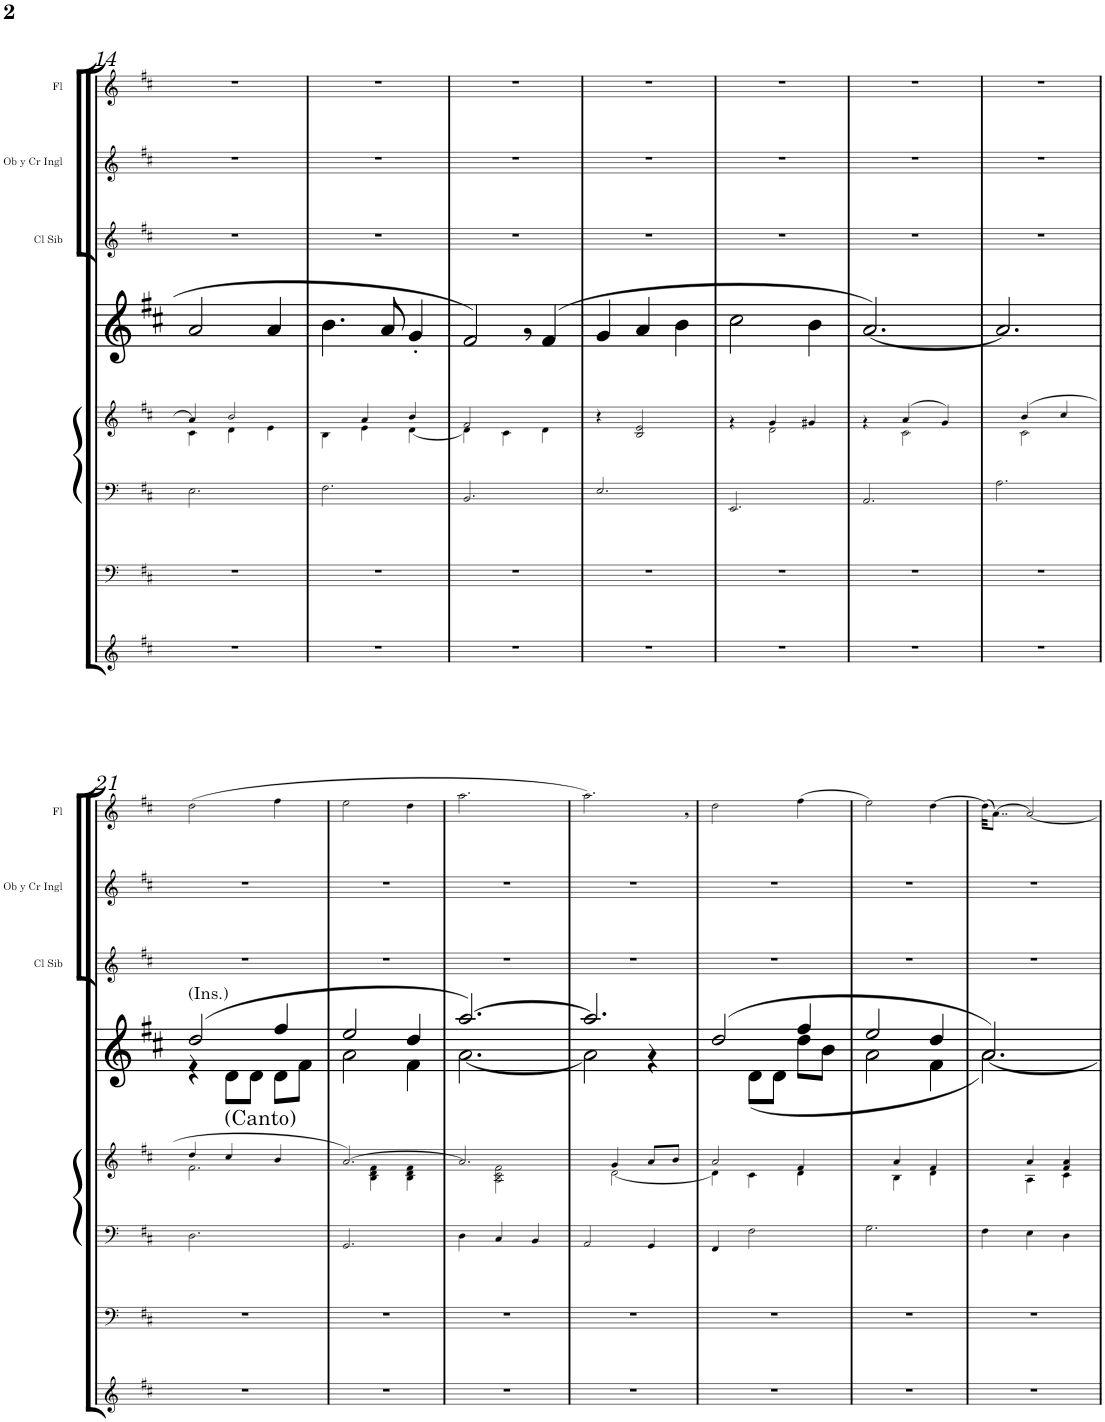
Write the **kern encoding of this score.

**kern	**kern	**kern	**kern	**kern	**kern	**kern	**kern
*part7	*part6	*part5	*part5	*part4	*part3	*part2	*part1
*staff8	*staff7	*staff6	*staff5	*staff4	*staff3	*staff2	*staff1
*I"Piano de cola	*I"Piano de cola	*I"Piano de cola	*	*I"Piano de cola	*I"Clarinete en Sib	*I"Oboe y Corno Inglés	*I"Flauta Traversa
*	*	*	*	*	*I'Cl Sib	*I'Ob y Cr Ingl	*I'Fl
!!LO:PB:g=z
*clefG2	*clefF4	*clefF4	*clefG2	*clefG2	*clefG2	*clefG2	*clefG2
*k[f#c#]	*k[f#c#]	*k[f#c#]	*k[f#c#]	*k[f#c#]	*k[f#c#]	*k[f#c#]	*k[f#c#]
*M3/4	*M3/4	*M3/4	*M3/4	*M3/4	*M3/4	*M3/4	*M3/4
=14	=14	=14	=14	=14	=14	=14	=14
*	*	*	*^	*	*	*	*
2.r	2.r	2.E\	4a/]	4c#\	2a/	2.r	2.r	2.r
.	.	.	2b/	4d\	.	.	.	.
.	.	.	.	4e\	4a/	.	.	.
=15	=15	=15	=15	=15	=15	=15	=15	=15
2.r	2.r	2.F#\	4ryy	4B\	4.b\	2.r	2.r	2.r
.	.	.	4a/	4e\	.	.	.	.
.	.	.	.	.	8a/	.	.	.
.	.	.	4b/	[4d\	4g'/	.	.	.
=16	=16	=16	=16	=16	=16	=16	=16	=16
2.r	2.r	2.BB/	2f#/	4d\]	2f#,</	2.r	2.r	2.r
.	.	.	.	4c#\	.	.	.	.
.	.	.	4ryy	4d\	(>4f#/	.	.	.
*	*	*	*v	*v	*	*	*	*
=17	=17	=17	=17	=17	=17	=17	=17
2.r	2.r	2.E/	4r	4g/	2.r	2.r	2.r
.	.	.	2B/ 2e/	4a/	.	.	.
.	.	.	.	4b\	.	.	.
=18	=18	=18	=18	=18	=18	=18	=18
*	*	*	*^	*	*	*	*
2.r	2.r	2.EE/	4ryy	4r	2cc#\	2.r	2.r	2.r
.	.	.	4g/	2d\	.	.	.	.
.	.	.	4g#X/	.	4b\	.	.	.
=19	=19	=19	=19	=19	=19	=19	=19	=19
2.r	2.r	2.AA/	4ryy	4r	[2.a/)	2.r	2.r	2.r
.	.	.	(>4a/	2c#\	.	.	.	.
.	.	.	4g/)	.	.	.	.	.
=20	=20	=20	=20	=20	=20	=20	=20	=20
2.r	2.r	2.A\	4ryy	4ryy	2.a/]	2.r	2.r	2.r
.	.	.	(>4b/	2c#\	.	.	.	.
.	.	.	4cc#/	.	.	.	.	.
!!LO:LB:g=z
=21	=21	=21	=21	=21	=21	=21	=21	=21
*	*	*	*	*	*^	*	*	*
!	!	!	!	!	!LO:TX:a:t=(Ins.)	!	!	!	!
2.r	2.r	2.D\	4dd/	2.f#\	(>2dd/	4r	2.r	2.r	(>2dd\
!	!	!	!	!	!	!LO:TX:b:t=(Canto)	!	!	!
.	.	.	4cc#/	.	.	8d\L	.	.	.
.	.	.	.	.	.	8d\J	.	.	.
.	.	.	4b/	.	4ff#/	8d\L	.	.	4ff#\
.	.	.	.	.	.	8f#\J	.	.	.
=22	=22	=22	=22	=22	=22	=22	=22	=22	=22
2.r	2.r	2.GG/	[2.a/)	4ryy	2ee/	2a\	2.r	2.r	2ee\
.	.	.	.	4B\ 4d\ 4f#\	.	.	.	.	.
.	.	.	.	4B\ 4d\ 4f#\	4dd/	4f#\	.	.	4dd\
=23	=23	=23	=23	=23	=23	=23	=23	=23	=23
2.r	2.r	4D\	2.a/]	4ryy	[2.aa/)	[2.a\	2.r	2.r	2.aa\
.	.	4C#/	.	2A\ 2c#\ 2f#\	.	.	.	.	.
.	.	4BB/	.	.	.	.	.	.	.
=24	=24	=24	=24	=24	=24	=24	=24	=24	=24
2.r	2.r	2AA/	4ryy	4ryy	2.aa/]	2a\]	2.r	2.r	2.aa,<\)
.	.	.	4g/	[2d\	.	.	.	.	.
.	.	4GG/	8a/L	.	.	4r	.	.	.
.	.	.	8b/J	.	.	.	.	.	.
=25	=25	=25	=25	=25	=25	=25	=25	=25	=25
2.r	2.r	4FF#/	2a/	4d\]	(>2dd/	4ryy	2.r	2.r	2dd\
.	.	2F#\	.	4c#\	.	(<8d\L	.	.	.
.	.	.	.	.	.	8d\J	.	.	.
.	.	.	4f#/	4d\	4ff#/	8dd\L	.	.	(>4ff#\
.	.	.	.	.	.	8b\J	.	.	.
=26	=26	=26	=26	=26	=26	=26	=26	=26	=26
2.r	2.r	2.G\	4ryy	4ryy	2ee/	2a\	2.r	2.r	2ee\)
.	.	.	4a/	4B\	.	.	.	.	.
.	.	.	4f#/	4d\	4dd/	4f#\	.	.	[4dd\
=27	=27	=27	=27	=27	=27	=27	=27	=27	=27
2.r	2.r	4F#\	4ryy	4ryy	2.a/)	[2.a\)	2.r	2.r	(>32dd\KKL]
.	.	.	.	.	.	.	.	.	[8..a\J)
.	.	4E\	4a/	4A\	.	.	.	.	2a/_
.	.	4D\	4f#/ 4a/	4c#\	.	.	.	.	.
*	*	*	*v	*v	*	*	*	*	*
*	*	*	*	*v	*v	*	*	*
=	=	=	=	=	=	=	=
*-	*-	*-	*-	*-	*-	*-	*-
